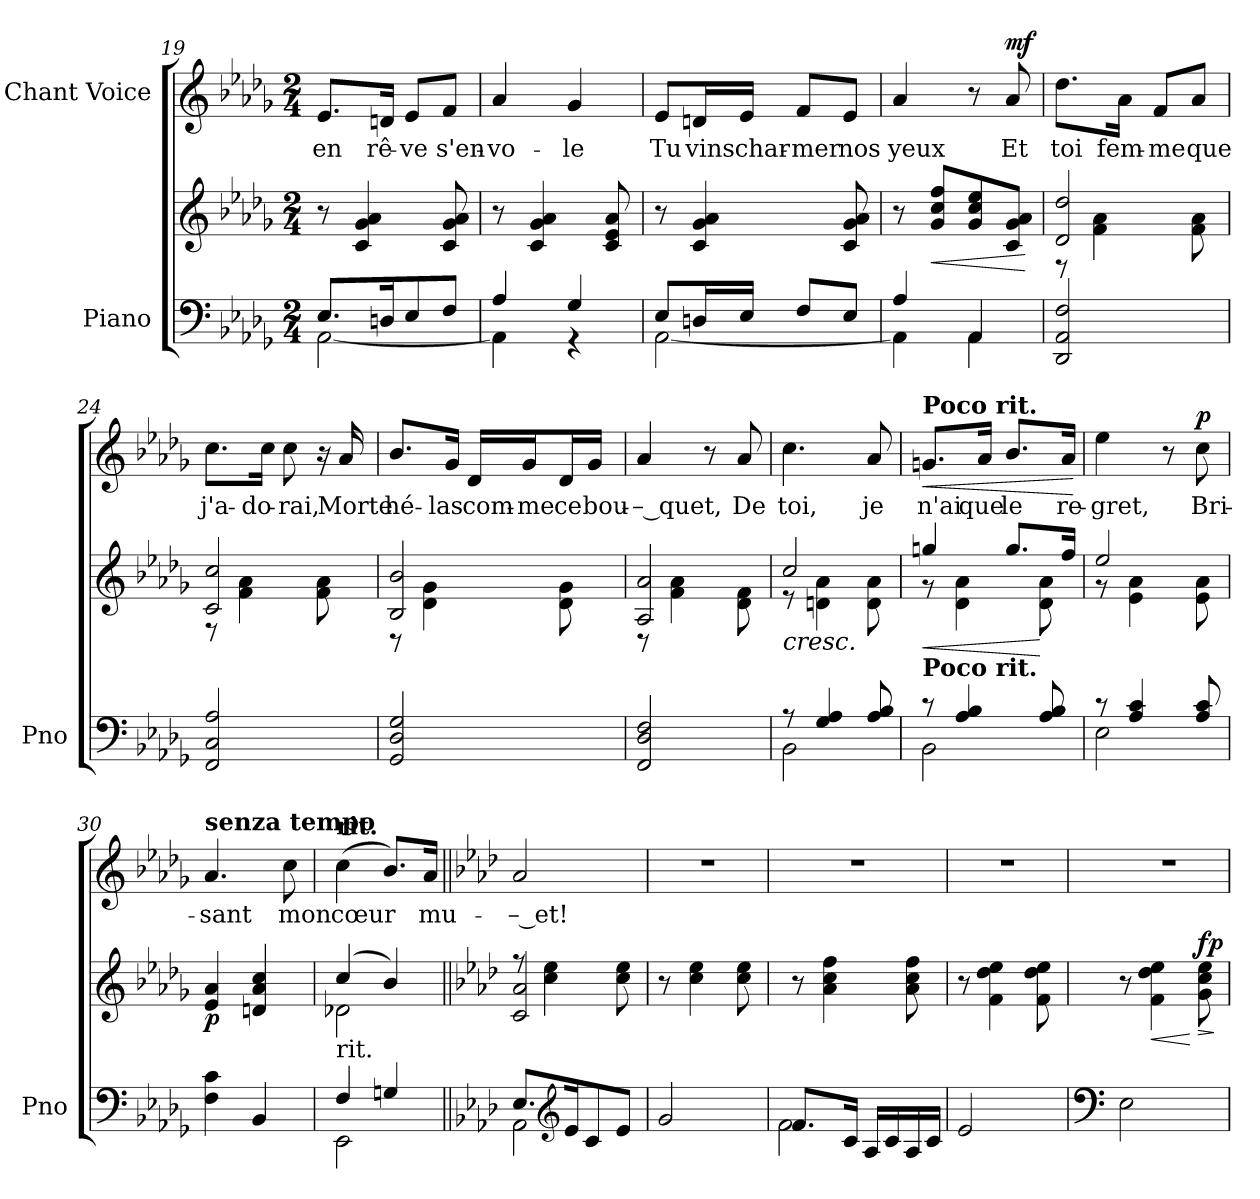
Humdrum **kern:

**kern	**kern	**dynam	**kern	**text	**dynam
*part2	*part2	*part2	*part1	*part1	*part1
*staff3	*staff2	*staff2/3	*staff1	*staff1	*staff1
*I"Piano	*	*	*I"Chant Voice	*	*
*I'Pno	*	*	*	*	*
*clefF4	*clefG2	*	*clefG2	*	*
*k[b-e-a-d-g-]	*k[b-e-a-d-g-]	*	*k[b-e-a-d-g-]	*	*
*M2/4	*M2/4	*	*M2/4	*	*
=19	=19	=19	=19	=19	=19
*^	*	*	*	*	*
8.E-/L	[2AA-\	8r	.	8.e-/L	en	.
.	.	4c/ 4g-/ 4a-/	.	.	.	.
16Dn/K	.	.	.	16dn/Jk	rê-	.
8E-/	.	.	.	8e-/L	-ve	.
8F/J	.	8c/ 8g-/ 8a-/	.	8f/J	s'en-	.
=20	=20	=20	=20	=20	=20	=20
4A-/	4AA-\]	8r	.	4a-/	-vo-	.
.	.	4c/ 4g-/ 4a-/	.	.	.	.
4G-/	4r	.	.	4g-/	-le	.
.	.	8c/ 8e-/ 8a-/	.	.	.	.
=21	=21	=21	=21	=21	=21	=21
8E-/L	[2AA-\	8r	.	8e-/L	Tu	.
16Dn/L	.	4c/ 4g-/ 4a-/	.	16dn/L	vins	.
16E-/JJ	.	.	.	16e-/JJ	char-	.
8F/L	.	.	.	8f/L	-mer	.
8E-/J	.	8c/ 8g-/ 8a-/	.	8e-/J	nos	.
=22	=22	=22	=22	=22	=22	=22
4A-/	4AA-\]	8r	.	4a-/	yeux	.
!	!	!	!LO:HP:b	!	!	!
.	.	8g-/ 8cc/ 8ff/L	<	.	.	.
4AA-/	4AA-\	8g-/ 8cc/ 8ee-/	.	8r	.	.
!	!	!	!	!	!	!LO:DY:a
.	.	8c/ 8g-/ 8a-/J	.	8a-/	Et	mf
*v	*v	*	*	*	*	*
.	.	[	.	.	.
=23	=23	=23	=23	=23	=23
*	*^	*	*	*	*
2DD-/ 2AA-/ 2F/	2d-/ 2dd-/	8r	.	8.dd-\L	toi	.
.	.	4f\ 4a-\	.	.	.	.
.	.	.	.	16a-\Jk	fem-	.
.	.	.	.	8f/L	-me	.
.	.	8f\ 8a-\	.	8a-/J	que	.
=24	=24	=24	=24	=24	=24	=24
2FF/ 2C/ 2A-/	2c/ 2cc/	8r	.	8.cc\L	j'a-	.
.	.	4f\ 4a-\	.	.	.	.
.	.	.	.	16cc\Jk	-do-	.
.	.	.	.	8cc\	-rai,	.
.	.	8f\ 8a-\	.	16r	.	.
.	.	.	.	16a-/	Morte	.
=25	=25	=25	=25	=25	=25	=25
2GG-/ 2D-/ 2G-/	2B-/ 2b-/	8r	.	8.b-/L	hé-	.
.	.	4d-\ 4g-\	.	.	.	.
.	.	.	.	16g-/Jk	-las	.
.	.	.	.	16d-/LL	com-	.
.	.	.	.	16g-/J	-me	.
.	.	8d-\ 8g-\	.	16d-/L	ce	.
.	.	.	.	16g-/JJ	bou-	.
=26	=26	=26	=26	=26	=26	=26
2FF/ 2D-/ 2F/	2A-/ 2a-/	8r	.	4a-/	-– quet,	.
.	.	4f\ 4a-\	.	.	.	.
.	.	.	.	8r	.	.
.	.	8d-\ 8f\	.	8a-/	De	.
=27	=27	=27	=27	=27	=27	=27
*^	*	*	*	*	*	*
!	!	!LO:TX:b:i:t=cresc.	!	!	!	!	!
8r	2BB-\	2cc/	8r	.	4.cc\	toi,	.
4G-/ 4A-/	.	.	4dn\ 4a-\	.	.	.	.
8A-/ 8B-/	.	.	8d\ 8a-\	.	8a-/	je	.
=28	=28	=28	=28	=28	=28	=28	=28
!	!	!	!	!	!LO:TX:a:B:t=Poco rit.	!	!
!	!	!LO:TX:b:B:t=Poco rit.	!	!	!	!	!
!	!	!	!	!LO:HP:b	!	!	!LO:HP:b
8r	2BB-\	4ggn/	8r	<	8.gn/L	n'ai	<
4A-/ 4B-/	.	.	4d-\ 4a-\	.	.	.	.
.	.	.	.	.	16a-/Jk	que	.
.	.	8.gg/L	.	.	8.b-/L	le	.
8A-/ 8B-/	.	.	8d-\ 8a-\	[	.	.	.
.	.	16ff/Jk	.	.	16a-/Jk	re-	.
*v	*v	*	*	*	*	*	*
*	*v	*v	*	*	*	*
.	.	.	.	.	[
=29	=29	=29	=29	=29	=29
*^	*^	*	*	*	*
8r	2E-\	2ee-/	8r	.	4ee-\	-gret,	.
4A-/ 4c/	.	.	4e-\ 4a-\	.	.	.	.
.	.	.	.	.	8r	.	.
!	!	!	!	!	!	!	!LO:DY:a
8A-/ 8c/	.	.	8e-\ 8a-\	.	8cc\	Bri-	p
*v	*v	*	*	*	*	*	*
=30	=30	=30	=30	=30	=30	=30
!	!	!	!	!LO:TX:a:B:t=senza tempo	!	!
!	!LO:TX:i:t=colla voce	!	!	!	!	!
!	!	!	!LO:DY:b	!	!	!
*	*v	*v	*	*	*	*
4F\ 4c\	4e-/ 4a-/	p	4.a-/	-sant	.
4BB-/	4dn/ 4a-/ 4cc/	.	.	.	.
.	.	.	8cc\	mon	.
=31	=31	=31	=31	=31	=31
*^	*^	*	*	*	*
!	!	!	!	!	!LO:TX:a:B:t=rit.	!	!
!	!	!LO:TX:b:t=rit.	!	!	!	!	!
4F/	2EE-\	(4cc/	2d-X\	.	(4cc\	cœur	.
4Gn/	.	4b-/)	.	.	8.b-/L)	.	.
.	.	.	.	.	16a-/Jk	mu-	.
=32||	=32||	=32||	=32||	=32||	=32||	=32||	=32||
*k[b-e-a-d-]	*	*k[b-e-a-d-]	*	*	*k[b-e-a-d-]	*	*
8.E-/L	2AA-\	8r	2c/ 2a-/	.	2a-/	-– et!	.
.	.	4cc\ 4ee-\	.	.	.	.	.
*clefG2	*	*	*	*	*	*	*
16e-/K	.	.	.	.	.	.	.
8c/	.	.	.	.	.	.	.
8e-/J	.	8cc\ 8ee-\	.	.	.	.	.
*v	*v	*	*	*	*	*	*
*	*v	*v	*	*	*	*
=33	=33	=33	=33	=33	=33
2g/	8r	.	2r	.	.
.	4cc\ 4ee-\	.	.	.	.
.	8cc\ 8ee-\	.	.	.	.
=34	=34	=34	=34	=34	=34
*^	*	*	*	*	*
8.f/L	2f\	8r	.	2r	.	.
.	.	4a-\ 4cc\ 4ff\	.	.	.	.
16c/Jk	.	.	.	.	.	.
16A-/LL	.	.	.	.	.	.
16c/	.	.	.	.	.	.
16A-/	.	8a-\ 8cc\ 8ff\	.	.	.	.
16c/JJ	.	.	.	.	.	.
*v	*v	*	*	*	*	*
=35	=35	=35	=35	=35	=35
2e-/	8r	.	2r	.	.
.	4f\ 4dd-\ 4ee-\	.	.	.	.
.	8f\ 8dd-\ 8ee-\	.	.	.	.
=36	=36	=36	=36	=36	=36
*clefF4	*	*	*	*	*
2E-\	8r	.	2r	.	.
!	!	!LO:HP:b	!	!	!
.	4f\ 4dd-\ 4ee-\	<	.	.	.
!	!	!LO:HP:n=1:b	!	!	!
!	!	!LO:DY:n=1:a	!	!	!
.	8g\ 8cc\ 8ee-\	[ > fp	.	.	.
.	.	]	.	.	.
=	=	=	=	=	=
*-	*-	*-	*-	*-	*-
